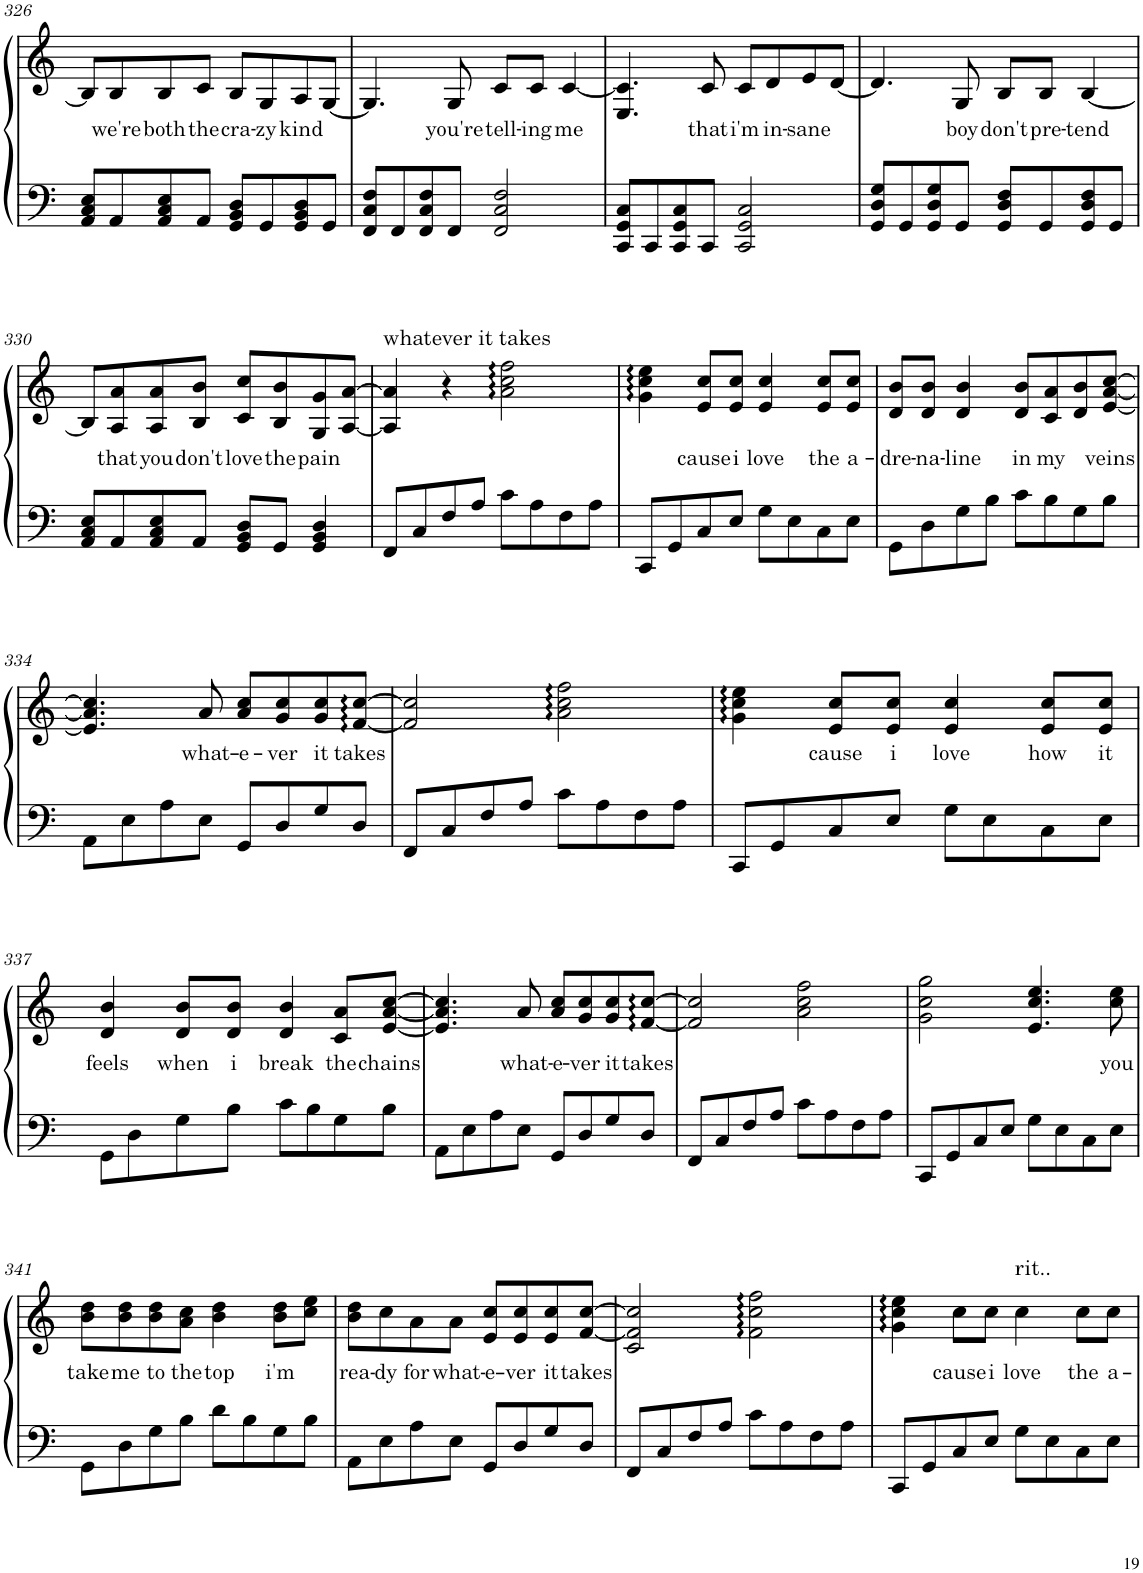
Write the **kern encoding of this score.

**kern	**kern	**text
*part1	*part1	*part1
*staff2	*staff1	*staff1
*I"Piano	*	*
*I'Pno.	*	*
!!LO:PB:g=z
*clefF4	*clefG2	*
*k[]	*k[]	*
*M4/4	*M4/4	*
=326	=326	=326
8AA/ 8C/ 8E/L	8B/L]	.
!	!	!LO:LY:b
8AA/	8B/	we're
!	!	!LO:LY:b
8AA/ 8C/ 8E/	8B/	both
!	!	!LO:LY:b
8AA/J	8c/J	the
!	!	!LO:LY:b
8GG/ 8BB/ 8D/L	8B/L	cra-
!	!	!LO:LY:b
8GG/	8G/	-zy
!	!	!LO:LY:b
8GG/ 8BB/ 8D/	8A/	kind
8GG/J	[8G/J	.
=327	=327	=327
8FF/ 8C/ 8F/L	4.G/]	.
8FF/	.	.
8FF/ 8C/ 8F/	.	.
!	!	!LO:LY:b
8FF/J	8G/	you're
!	!	!LO:LY:b
2FF/ 2C/ 2F/	8c/L	tell-
!	!	!LO:LY:b
.	8c/J	-ing
!	!	!LO:LY:b
.	[4c/	me
=328	=328	=328
8CC/ 8GG/ 8C/L	4.E/ 4.c/]	.
8CC/	.	.
8CC/ 8GG/ 8C/	.	.
!	!	!LO:LY:b
8CC/J	8c/	that
!	!	!LO:LY:b
2CC/ 2GG/ 2C/	8c/L	i'm
!	!	!LO:LY:b
.	8d/	in-
!	!	!LO:LY:b
.	8e/	-sane
.	[8d/J	.
=329	=329	=329
8GG/ 8D/ 8G/L	4.d/]	.
8GG/	.	.
8GG/ 8D/ 8G/	.	.
!	!	!LO:LY:b
8GG/J	8G/	boy
!	!	!LO:LY:b
8GG/ 8D/ 8F/L	8B/L	don't
!	!	!LO:LY:b
8GG/	8B/J	pre-
!	!	!LO:LY:b
8GG/ 8D/ 8F/	[4B/	-tend
8GG/J	.	.
!!LO:LB:g=z
=330	=330	=330
8AA/ 8C/ 8E/L	8B/L]	.
!	!	!LO:LY:b
8AA/	8A/ 8a/	that
!	!	!LO:LY:b
8AA/ 8C/ 8E/	8A/ 8a/	you
!	!	!LO:LY:b
8AA/J	8B/ 8b/J	don't
!	!	!LO:LY:b
8GG/ 8BB/ 8D/L	8c/ 8cc/L	love
!	!	!LO:LY:b
8GG/J	8B/ 8b/	the
!	!	!LO:LY:b
4GG/ 4BB/ 4D/	8G/ 8g/	pain
.	[8A/ [8a/J	.
=331	=331	=331
!	!LO:TX:a:t=whatever it takes	!
8FF/L	4A/] 4a/]	.
8C/	.	.
8F/	4r	.
8A/J	.	.
8c\L	2a\ 2cc\ 2ff\	.
8A\	.	.
8F\	.	.
8A\J	.	.
=332	=332	=332
8CC/L	4g\ 4cc\ 4ee\	.
8GG/	.	.
!	!	!LO:LY:b
8C/	8e/ 8cc/L	cause
!	!	!LO:LY:b
8E/J	8e/ 8cc/J	i
!	!	!LO:LY:b
8G\L	4e/ 4cc/	love
8E\	.	.
!	!	!LO:LY:b
8C\	8e/ 8cc/L	the
!	!	!LO:LY:b
8E\J	8e/ 8cc/J	a-
=333	=333	=333
!	!	!LO:LY:b
8GG\L	8d/ 8b/L	-dre-
!	!	!LO:LY:b
8D\	8d/ 8b/J	-na-
!	!	!LO:LY:b
8G\	4d/ 4b/	-line
8B\J	.	.
!	!	!LO:LY:b
8c\L	8d/ 8b/L	in
!	!	!LO:LY:b
8B\	8c/ 8a/	my
8G\	8d/ 8b/	.
!	!	!LO:LY:b
8B\J	[8e/ [8a/ [8cc/J	veins
!!LO:LB:g=z
=334	=334	=334
8AA\L	4.e/] 4.a/] 4.cc/]	.
8E\	.	.
8A\	.	.
!	!	!LO:LY:b
8E\J	8a/	what-
!	!	!LO:LY:b
8GG/L	8a/ 8cc/L	-e-
!	!	!LO:LY:b
8D/	8g/ 8cc/	-ver
!	!	!LO:LY:b
8G/	8g/ 8cc/	it
!	!	!LO:LY:b
8D/J	[8f/ [8cc/J	takes
=335	=335	=335
8FF/L	2f/] 2cc/]	.
8C/	.	.
8F/	.	.
8A/J	.	.
8c\L	2a\ 2cc\ 2ff\	.
8A\	.	.
8F\	.	.
8A\J	.	.
=336	=336	=336
8CC/L	4g\ 4cc\ 4ee\	.
8GG/	.	.
!	!	!LO:LY:b
8C/	8e/ 8cc/L	cause
!	!	!LO:LY:b
8E/J	8e/ 8cc/J	i
!	!	!LO:LY:b
8G\L	4e/ 4cc/	love
8E\	.	.
!	!	!LO:LY:b
8C\	8e/ 8cc/L	how
!	!	!LO:LY:b
8E\J	8e/ 8cc/J	it
!!LO:LB:g=z
=337	=337	=337
!	!	!LO:LY:b
8GG\L	4d/ 4b/	feels
8D\	.	.
!	!	!LO:LY:b
8G\	8d/ 8b/L	when
!	!	!LO:LY:b
8B\J	8d/ 8b/J	i
!	!	!LO:LY:b
8c\L	4d/ 4b/	break
8B\	.	.
!	!	!LO:LY:b
8G\	8c/ 8a/L	the
!	!	!LO:LY:b
8B\J	[8e/ [8a/ [8cc/J	chains
=338	=338	=338
8AA\L	4.e/] 4.a/] 4.cc/]	.
8E\	.	.
8A\	.	.
!	!	!LO:LY:b
8E\J	8a/	what-
!	!	!LO:LY:b
8GG/L	8a/ 8cc/L	-e-
!	!	!LO:LY:b
8D/	8g/ 8cc/	-ver
!	!	!LO:LY:b
8G/	8g/ 8cc/	it
!	!	!LO:LY:b
8D/J	[8f/ [8cc/J	takes
=339	=339	=339
8FF/L	2f/] 2cc/]	.
8C/	.	.
8F/	.	.
8A/J	.	.
8c\L	2a\ 2cc\ 2ff\	.
8A\	.	.
8F\	.	.
8A\J	.	.
=340	=340	=340
8CC/L	2g\ 2cc\ 2gg\	.
8GG/	.	.
8C/	.	.
8E/J	.	.
8G\L	4.e/ 4.cc/ 4.ee/	.
8E\	.	.
8C\	.	.
!	!	!LO:LY:b
8E\J	8cc\ 8ee\	you
!!LO:LB:g=z
=341	=341	=341
!	!	!LO:LY:b
8GG\L	8b\ 8dd\L	take
!	!	!LO:LY:b
8D\	8b\ 8dd\	me
!	!	!LO:LY:b
8G\	8b\ 8dd\	to
!	!	!LO:LY:b
8B\J	8a\ 8cc\J	the
!	!	!LO:LY:b
8d\L	4b\ 4dd\	top
8B\	.	.
!	!	!LO:LY:b
8G\	8b\ 8dd\L	i'm
8B\J	8cc\ 8ee\J	.
=342	=342	=342
!	!	!LO:LY:b
8AA\L	8b\ 8dd\L	rea-
!	!	!LO:LY:b
8E\	8cc\	-dy
!	!	!LO:LY:b
8A\	8a\	for
!	!	!LO:LY:b
8E\J	8a\J	what-
!	!	!LO:LY:b
8GG/L	8e/ 8cc/L	-e-
!	!	!LO:LY:b
8D/	8e/ 8cc/	-ver
!	!	!LO:LY:b
8G/	8e/ 8cc/	it
!	!	!LO:LY:b
8D/J	[8f/ [8cc/J	takes
=343	=343	=343
8FF/L	2c/ 2f/] 2cc/]	.
8C/	.	.
8F/	.	.
8A/J	.	.
8c\L	2f\ 2cc\ 2ff\	.
8A\	.	.
8F\	.	.
8A\J	.	.
=344	=344	=344
8CC/L	4g\ 4cc\ 4ee\	.
8GG/	.	.
!	!	!LO:LY:b
8C/	8cc\L	cause
!	!	!LO:LY:b
8E/J	8cc\J	i
!	!LO:TX:a:t=rit..	!
!	!	!LO:LY:b
8G\L	4cc\	love
8E\	.	.
!	!	!LO:LY:b
8C\	8cc\L	the
!	!	!LO:LY:b
8E\J	8cc\J	a-
=	=	=
*-	*-	*-
